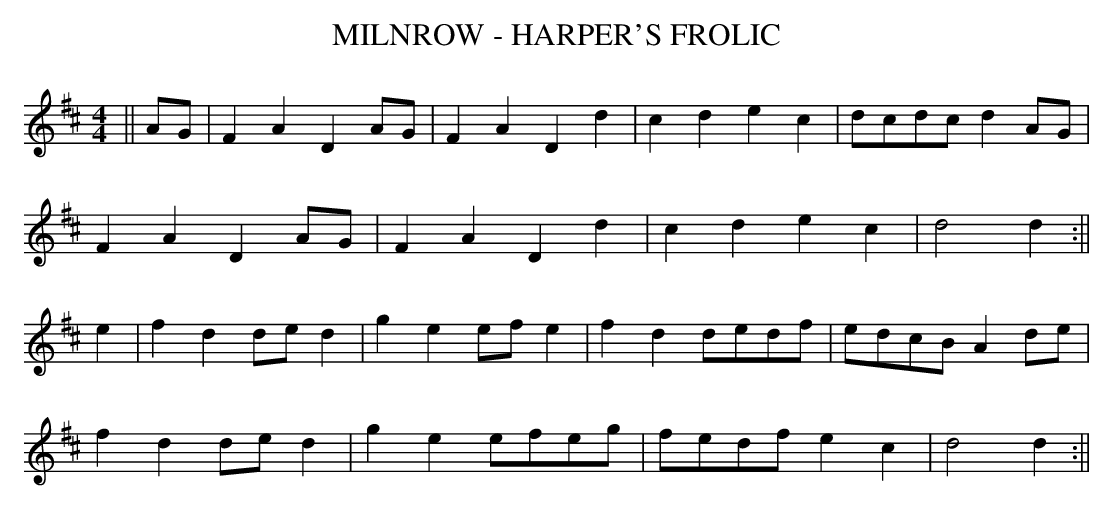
X:1
T: MILNROW - HARPER'S FROLIC
M: 4/4
L: 1/4
K: D
||A/G/|FADA/G/|FADd|cdec|d/c/d/c/ dA/G/|
FADA/G/|FADd|cdec|d2d:||
e|fdd/e/d|gee/f/e|fd d/e/d/f/|e/d/c/B/Ad/e/|
fd d/e/d|ge e/f/e/g/|f/e/d/f/ec|d2d:||
